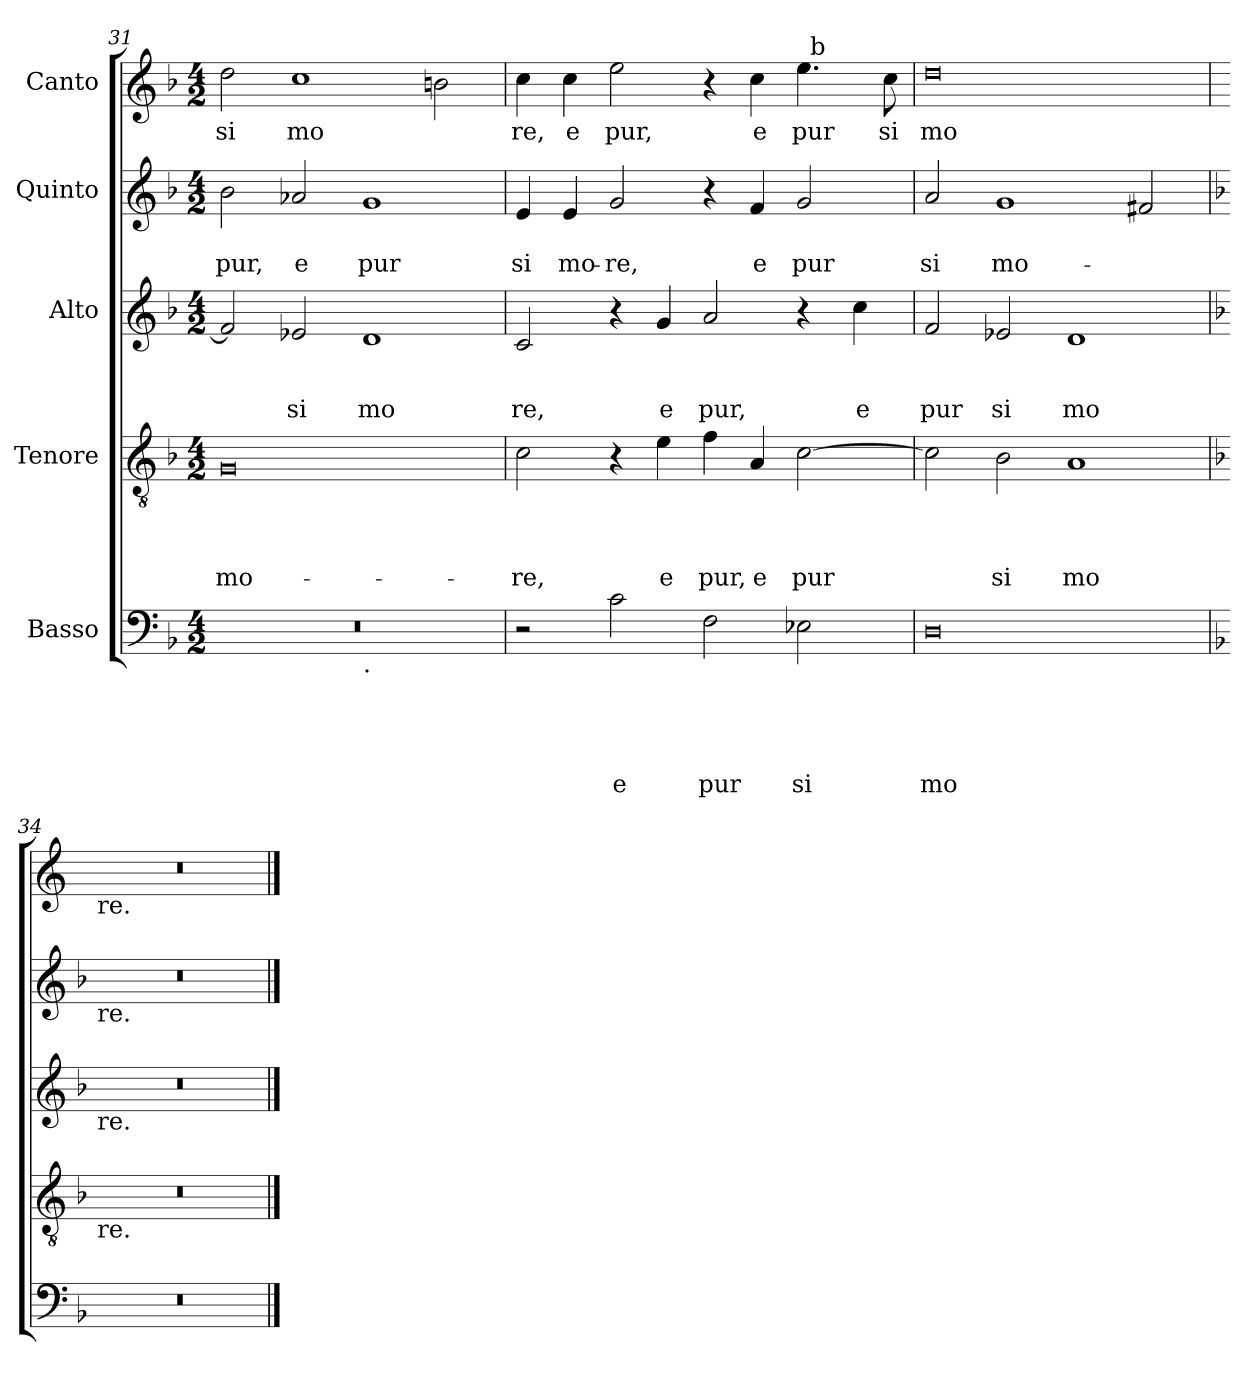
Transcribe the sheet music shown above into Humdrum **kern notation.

**kern	**text	**text	**text	**text	**text	**kern	**text	**text	**text	**text	**kern	**text	**text	**text	**kern	**text	**text	**kern	**text
*part5	*part5	*part5	*part5	*part5	*part5	*part4	*part4	*part4	*part4	*part4	*part3	*part3	*part3	*part3	*part2	*part2	*part2	*part1	*part1
*staff5	*staff5	*staff5	*staff5	*staff5	*staff5	*staff4	*staff4	*staff4	*staff4	*staff4	*staff3	*staff3	*staff3	*staff3	*staff2	*staff2	*staff2	*staff1	*staff1
*I"Basso	*	*	*	*	*	*I"Tenore	*	*	*	*	*I"Alto	*	*	*	*I"Quinto	*	*	*I"Canto	*
*clefF4	*	*	*	*	*	*clefGv2	*	*	*	*	*clefG2	*	*	*	*clefG2	*	*	*clefG2	*
*k[b-]	*	*	*	*	*	*k[b-]	*	*	*	*	*k[b-]	*	*	*	*k[b-]	*	*	*k[b-]	*
*F:	*	*	*	*	*	*F:	*	*	*	*	*F:	*	*	*	*F:	*	*	*F:	*
*M4/2	*	*	*	*	*	*M4/2	*	*	*	*	*M4/2	*	*	*	*M4/2	*	*	*M4/2	*
=31	=31	=31	=31	=31	=31	=31	=31	=31	=31	=31	=31	=31	=31	=31	=31	=31	=31	=31	=31
!	!	!	!	!	!	!	!	!	!	!LO:LY:b	!	!	!	!	!	!	!LO:LY:b	!	!LO:LY:b
*^	*	*	*	*	*	*	*	*	*	*	*	*	*	*	*	*	*	*	*
0r	1ryy	.	.	.	.	.	0G	.	.	.	mo-	2f/]	.	.	.	2b-\	.	pur,	2dd\	si
!	!	!	!	!	!	!	!	!	!	!	!	!	!	!	!LO:LY:b	!	!	!LO:LY:b	!	!LO:LY:b
.	.	.	.	.	.	.	.	.	.	.	.	2e-X/	.	.	si	2a-X/	.	e	1cc	mo
!	!LO:TX:b:t=.	!	!	!	!	!	!	!	!	!	!	!	!	!	!	!	!	!	!	!
!	!	!	!	!	!	!	!	!	!	!	!	!	!	!	!LO:LY:b	!	!	!LO:LY:b	!	!
.	1ryy	.	.	.	.	.	.	.	.	.	.	1d	.	.	mo	1g	.	pur	.	.
.	.	.	.	.	.	.	.	.	.	.	.	.	.	.	.	.	.	.	2bn\	.
=32	=32	=32	=32	=32	=32	=32	=32	=32	=32	=32	=32	=32	=32	=32	=32	=32	=32	=32	=32	=32
!	!	!	!	!	!	!	!	!	!	!	!LO:LY:b	!	!	!	!LO:LY:b	!	!	!LO:LY:b	!	!LO:LY:b
*v	*v	*	*	*	*	*	*	*	*	*	*	*	*	*	*	*	*	*	*^	*
2r	.	.	.	.	.	2c\	.	.	.	-re,	2c/	.	.	re,	4e/	.	si	4cc\	1ryy	re,
!	!	!	!	!	!	!	!	!	!	!	!	!	!	!	!	!	!LO:LY:b	!	!	!LO:LY:b
.	.	.	.	.	.	.	.	.	.	.	.	.	.	.	4e/	.	mo-	4cc\	.	e
!	!	!	!	!	!LO:LY:b	!	!	!	!	!	!	!	!	!	!	!	!LO:LY:b	!	!	!LO:LY:b
2c\	.	.	.	.	e	4r	.	.	.	.	4r	.	.	.	2g/	.	-re,	2ee\	.	pur,
!	!	!	!	!	!	!	!	!	!	!LO:LY:b	!	!	!	!LO:LY:b	!	!	!	!	!	!
.	.	.	.	.	.	4e\	.	.	.	e	4g/	.	.	e	.	.	.	.	.	.
!	!	!	!	!	!LO:LY:b	!	!	!	!	!LO:LY:b	!	!	!	!LO:LY:b	!	!	!	!	!	!
2F\	.	.	.	.	pur	4f\	.	.	.	pur,	2a/	.	.	pur,	4r	.	.	4r	2ryy	.
!	!	!	!	!	!	!	!	!	!	!LO:LY:b	!	!	!	!	!	!	!LO:LY:b	!	!	!LO:LY:b
.	.	.	.	.	.	4A/	.	.	.	e	.	.	.	.	4f/	.	e	4cc\	.	e
!	!	!	!	!	!LO:LY:b	!	!	!	!	!LO:LY:b	!	!	!	!	!	!	!LO:LY:b	!	!	!LO:LY:b
2E-X\	.	.	.	.	si	[>2c\	.	.	.	pur	4r	.	.	.	2g/	.	pur	4.ee\	32ryy	pur
!	!	!	!	!	!	!	!	!	!	!	!	!	!	!	!	!	!	!	!LO:TX:a:t=b	!
.	.	.	.	.	.	.	.	.	.	.	.	.	.	.	.	.	.	.	4...ryy	.
!	!	!	!	!	!	!	!	!	!	!	!	!	!	!LO:LY:b	!	!	!	!	!	!
.	.	.	.	.	.	.	.	.	.	.	4cc\	.	.	e	.	.	.	.	.	.
!	!	!	!	!	!	!	!	!	!	!	!	!	!	!	!	!	!	!	!	!LO:LY:b
.	.	.	.	.	.	.	.	.	.	.	.	.	.	.	.	.	.	8cc\	.	si
=33	=33	=33	=33	=33	=33	=33	=33	=33	=33	=33	=33	=33	=33	=33	=33	=33	=33	=33	=33	=33
!	!	!	!	!	!LO:LY:b	!	!	!	!	!	!	!	!	!LO:LY:b	!	!	!LO:LY:b	!	!	!LO:LY:b
*	*	*	*	*	*	*	*	*	*	*	*	*	*	*	*	*	*	*v	*v	*
0D	.	.	.	.	mo-	2c\]	.	.	.	.	2f/	.	.	pur	2a/	.	si	0dd	mo
!	!	!	!	!	!	!	!	!	!	!LO:LY:b	!	!	!	!LO:LY:b	!	!	!LO:LY:b	!	!
.	.	.	.	.	.	2B-\	.	.	.	si	2e-X/	.	.	si	1g	.	mo-	.	.
!	!	!	!	!	!	!	!	!	!	!LO:LY:b	!	!	!	!LO:LY:b	!	!	!	!	!
.	.	.	.	.	.	1A	.	.	.	mo-	1d	.	.	mo	.	.	.	.	.
.	.	.	.	.	.	.	.	.	.	.	.	.	.	.	2f#X/	.	.	.	.
=34	=34	=34	=34	=34	=34	=34	=34	=34	=34	=34	=34	=34	=34	=34	=34	=34	=34	=34	=34
*	*	*	*	*	*	*	*	*	*	*	*	*	*	*	*	*	*	*k[]	*
*	*	*	*	*	*	*	*	*	*	*	*	*	*	*	*	*	*	*C:	*
!	!	!	!	!	!	!	!	!	!	!	!	!	!	!	!	!	!	!LO:TX:b:t=re.	!
!	!	!	!	!	!	!	!	!	!	!	!	!	!	!	!LO:TX:b:t=re.	!	!	!	!
!	!	!	!	!	!	!	!	!	!	!	!LO:TX:b:t=re.	!	!	!	!	!	!	!	!
!	!	!	!	!	!	!LO:TX:b:t=re.	!	!	!	!	!	!	!	!	!	!	!	!	!
0r	.	.	.	.	.	0r	.	.	.	.	0r	.	.	.	0r	.	.	0r	.
==	==	==	==	==	==	==	==	==	==	==	==	==	==	==	==	==	==	==	==
*-	*-	*-	*-	*-	*-	*-	*-	*-	*-	*-	*-	*-	*-	*-	*-	*-	*-	*-	*-
